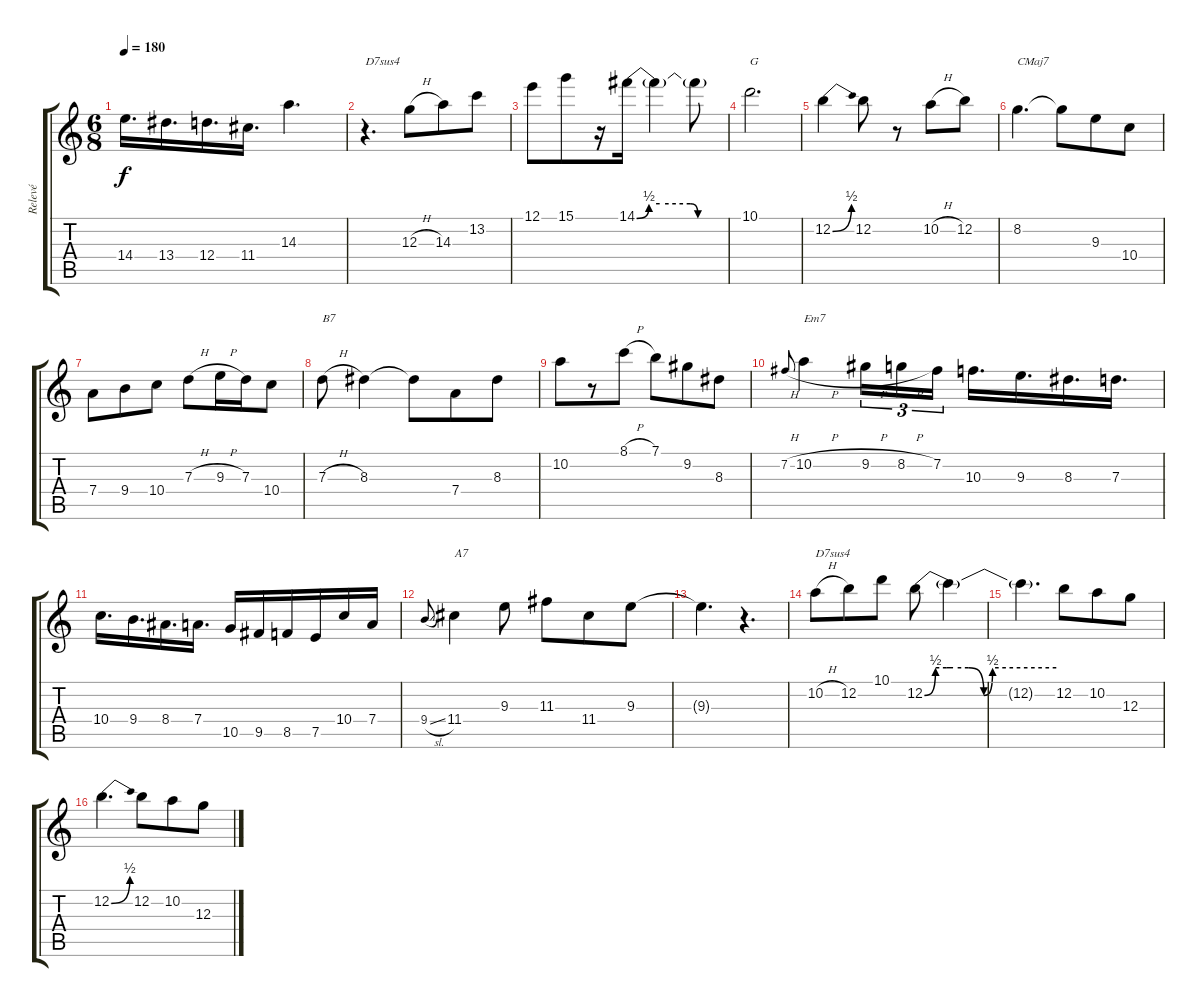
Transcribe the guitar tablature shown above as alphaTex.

\track ("Relevé" "Relevé") {instrument distortionguitar}
\staff {score tabs}
\tuning (E4 B3 G3 D3 A2 E2) {hide}
\ts (6 8)
\tempo 180
\clef g2
\ks c
14.4.16{d dy f} 13.4.16{d} 12.4.16{d} 11.4.16{d} 14.3.4{d} |
r.4{d txt "D7sus4"} 12.3{h}.8 14.3.8 13.2.8 |
12.1.8 15.1.8 r.16 14.1{be (custom 0 0 8 2 15 2 35 2 40 0 60 0)}.16 14.1{t}.4 14.1{t}.8 |
10.1.2{d txt "G"} |
12.2{be (bend 0 0 60 2)}.4 12.2.8 r.8 10.2{h}.8 12.2.8 |
8.2.4{d txt "CMaj7"} 8.2{t}.8 9.3.8 10.4.8 |
7.4.8 9.4.8 10.4.8 7.3{h}.8 9.3{h}.16 7.3.16 10.4.8 |
7.3{h}.8{txt "B7"} 8.3.4 8.3{t}.8 7.4.8 8.3.8 |
10.2.8 r.8 8.1{h}.8 7.1.8 9.2.8 8.3.8 |
7.2{h}.8{gr onbeat} 10.2{h}.4{txt "Em7"} 9.2{h}.16{tu (3 2)} 8.2{h}.16{tu (3 2)} 7.2.16{tu (3 2)} 10.3.16{d} 9.3.16{d} 8.3.16{d} 7.3.16{d} |
10.4.16{d} 9.4.16{d} 8.4.16{d} 7.4.16{d} 10.5.16 9.5.16 8.5.16 7.5.16 10.4.16 7.4.16 |
9.4{sl}.8{gr onbeat} 11.4.4{txt "A7"} 9.3.8 11.3.8 11.4.8 9.3.8 |
9.3{t}.4{d} r.4{d} |
10.2{h}.8{txt "D7sus4"} 12.2.8 10.1.8 12.2{be (custom 0 0 5 2 10 2 13 2 20 2 27 0 31 2 60 2)}.8 12.2{t}.4 |
12.2{t}.4{d} 12.2.8 10.2.8 12.3.8 |
12.2{be (bend 0 0 60 2)}.4{d} 12.2.8 10.2.8 12.3.8
